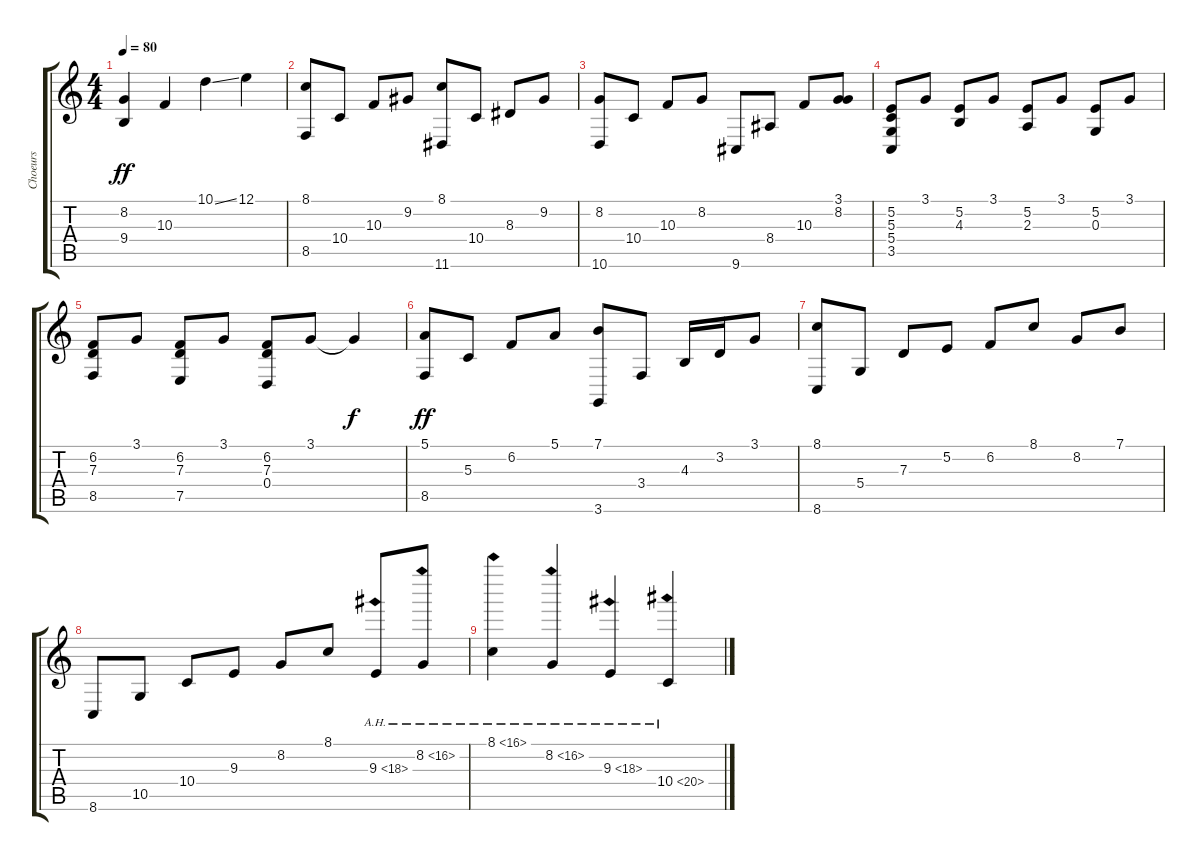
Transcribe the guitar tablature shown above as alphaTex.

\track ("Choeurs" "Choeurs") {instrument choiraahs}
\staff {score tabs}
\tuning (E4 B3 G3 D3 A2 E2) {hide}
\ts (4 4)
\tempo 80
\clef g2
\ks c
(8.2 9.4).4{dy ff} 10.3.4 10.1{ss}.4 12.1.4 |
(8.1 8.5).8 10.4.8 10.3.8 9.2.8 (8.1 11.6).8 10.4.8 8.3.8 9.2.8 |
(8.2 10.6).8 10.4.8 10.3.8 8.2.8 9.6.8 8.4.8 10.3.8 (3.1 8.2).8 |
(5.2 5.3 5.4 3.5).8 3.1.8 (5.2 4.3).8 3.1.8 (5.2 2.3).8 3.1.8 (5.2 0.3).8 3.1.8 |
(6.2 7.3 8.5).8 3.1.8 (6.2 7.3 7.5).8 3.1.8 (6.2 7.3 0.4).8 3.1.8 3.1{t}.4{dy f} |
(5.1 8.5).8{dy ff} 5.3.8 6.2.8 5.1.8 (7.1 3.6).8 3.4.8 4.3.16 3.2.16 3.1.8 |
(8.1 8.6).8 5.4.8 7.3.8 5.2.8 6.2.8 8.1.8 8.2.8 7.1.8 |
8.6.8 10.5.8 10.4.8 9.3.8 8.2.8 8.1.8 9.3{ah 9}.8 8.2{ah 8}.8 |
8.1{ah 8}.4 8.2{ah 8}.4 9.3{ah 9}.4 10.4{ah 10}.4
